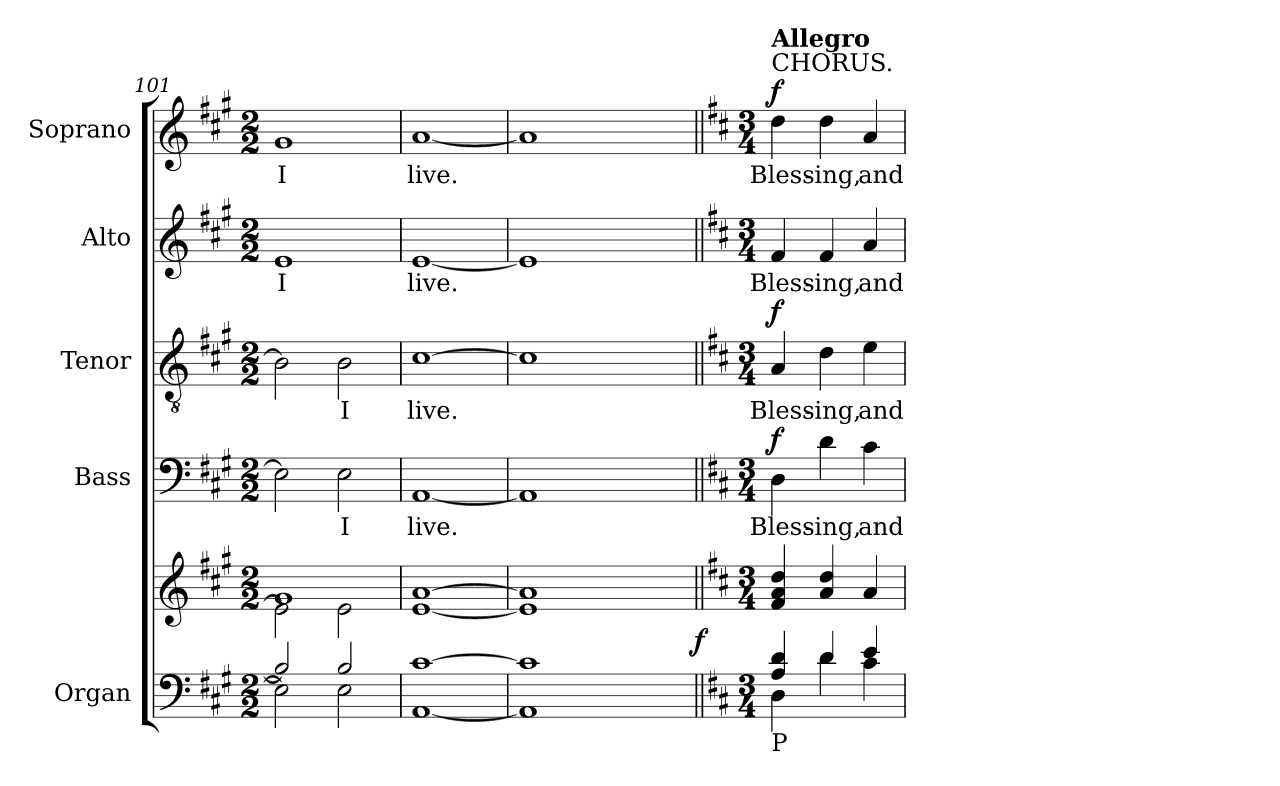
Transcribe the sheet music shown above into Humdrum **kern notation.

**kern	**kern	**dynam	**kern	**text	**dynam	**kern	**text	**dynam	**kern	**text	**kern	**text	**dynam
*part5	*part5	*part5	*part4	*part4	*part4	*part3	*part3	*part3	*part2	*part2	*part1	*part1	*part1
*staff6	*staff5	*staff5/6	*staff4	*staff4	*staff4	*staff3	*staff3	*staff3	*staff2	*staff2	*staff1	*staff1	*staff1
*I"Organ	*	*	*I"Bass	*	*	*I"Tenor	*	*	*I"Alto	*	*I"Soprano	*	*
*I'Org.	*	*	*I'B.	*	*	*I'T.	*	*	*I'A.	*	*I'S.	*	*
*clefF4	*clefG2	*	*clefF4	*	*	*clefGv2	*	*	*clefG2	*	*clefG2	*	*
*	*	*	*	*	*	*ITrd7c12	*	*	*	*	*	*	*
*k[f#c#g#]	*k[f#c#g#]	*	*k[f#c#g#]	*	*	*k[f#c#g#]	*	*	*k[f#c#g#]	*	*k[f#c#g#]	*	*
*A:	*A:	*	*A:	*	*	*A:	*	*	*A:	*	*A:	*	*
*M2/2	*M2/2	*	*M2/2	*	*	*M2/2	*	*	*M2/2	*	*M2/2	*	*
=101	=101	=101	=101	=101	=101	=101	=101	=101	=101	=101	=101	=101	=101
*^	*^	*	*	*	*	*	*	*	*	*	*	*	*
!	!	!	!	!	!	!	!	!	!	!	!	!LO:LY:b:color=#000000	!	!	!
!	!	!	!	!	!	!	!	!	!	!	!	!	!	!LO:LY:b:color=#000000	!
2Bi/]	2Ei\]	1g#i	2ei\]	.	2Ei\]	.	.	2BBi\]	.	.	1ei	I	1g#i	I	.
!	!	!	!	!	!	!LO:LY:b:color=#000000	!	!	!	!	!	!	!	!	!
!	!	!	!	!	!	!	!	!	!LO:LY:b:color=#000000	!	!	!	!	!	!
2Bi/	2Ei\	.	2ei\	.	2Ei\	I	.	2BBi\	I	.	.	.	.	.	.
*v	*v	*	*	*	*	*	*	*	*	*	*	*	*	*	*
*	*v	*v	*	*	*	*	*	*	*	*	*	*	*	*
=102	=102	=102	=102	=102	=102	=102	=102	=102	=102	=102	=102	=102	=102
*^	*^	*	*	*	*	*	*	*	*	*	*	*	*
!	!	!	!	!	!	!LO:LY:b:color=#000000	!	!	!	!	!	!	!	!	!
*v	*v	*	*	*	*	*	*	*	*	*	*	*	*	*	*
*	*v	*v	*	*	*	*	*	*	*	*	*	*	*	*
*^	*^	*	*	*	*	*	*	*	*	*	*	*	*
!	!	!	!	!	!	!	!	!	!LO:LY:b:color=#000000	!	!	!	!	!	!
*v	*v	*	*	*	*	*	*	*	*	*	*	*	*	*	*
*	*v	*v	*	*	*	*	*	*	*	*	*	*	*	*
*^	*^	*	*	*	*	*	*	*	*	*	*	*	*
!	!	!	!	!	!	!	!	!	!	!	!	!LO:LY:b:color=#000000	!	!	!
*v	*v	*	*	*	*	*	*	*	*	*	*	*	*	*	*
*	*v	*v	*	*	*	*	*	*	*	*	*	*	*	*
*^	*^	*	*	*	*	*	*	*	*	*	*	*	*
!	!	!	!	!	!	!	!	!	!	!	!	!	!	!LO:LY:b:color=#000000	!
*v	*v	*	*	*	*	*	*	*	*	*	*	*	*	*	*
*	*v	*v	*	*	*	*	*	*	*	*	*	*	*	*
[<1AAi [>1c#i	[<1ei [>1ai	.	[<1AAi	live.	.	[>1C#i	live.	.	[<1ei	live.	[<1ai	live.	.
=103	=103	=103	=103	=103	=103	=103	=103	=103	=103	=103	=103	=103	=103
*	*^	*	*	*	*	*	*	*	*	*	*	*	*
1AAi] 1c#i]	1ei] 1ai]	2ryy	.	1AAi]	.	.	1C#i]	.	.	1ei]	.	1ai]	.	.
.	.	4ryy	.	.	.	.	.	.	.	.	.	.	.	.
.	.	8ryy	.	.	.	.	.	.	.	.	.	.	.	.
.	.	16ryy	.	.	.	.	.	.	.	.	.	.	.	.
.	.	32ryy	.	.	.	.	.	.	.	.	.	.	.	.
.	.	64ryy	.	.	.	.	.	.	.	.	.	.	.	.
.	.	128...ryy	.	.	.	.	.	.	.	.	.	.	.	.
.	.	1024ryy	f	.	.	.	.	.	.	.	.	.	.	.
*	*v	*v	*	*	*	*	*	*	*	*	*	*	*	*
=104||	=104||	=104||	=104||	=104||	=104||	=104||	=104||	=104||	=104||	=104||	=104||	=104||	=104||
*k[f#c#]	*k[f#c#]	*	*k[f#c#]	*	*	*k[f#c#]	*	*	*k[f#c#]	*	*k[f#c#]	*	*
*D:	*D:	*	*D:	*	*	*D:	*	*	*D:	*	*D:	*	*
*M3/4	*M3/4	*	*M3/4	*	*	*M3/4	*	*	*M3/4	*	*M3/4	*	*
*^	*	*	*	*	*	*	*	*	*	*	*	*	*
*	*	*^	*	*	*	*	*	*	*	*	*	*	*	*
!	!	!	!	!	!	!LO:LY:b:color=#000000	!	!	!	!	!	!	!	!	!
*	*	*v	*v	*	*	*	*	*	*	*	*	*	*	*	*
*	*	*^	*	*	*	*	*	*	*	*	*	*	*	*
!	!	!	!	!	!	!	!	!	!LO:LY:b:color=#000000	!	!	!	!	!	!
*	*	*v	*v	*	*	*	*	*	*	*	*	*	*	*	*
*	*	*^	*	*	*	*	*	*	*	*	*	*	*	*
!	!	!	!	!	!	!	!	!	!	!	!	!LO:LY:b:color=#000000	!	!	!
*	*	*v	*v	*	*	*	*	*	*	*	*	*	*	*	*
*v	*v	*	*	*	*	*	*	*	*	*	*	*	*	*
*	*MM120	*	*	*	*	*	*	*	*	*	*MM120	*	*
*^	*^	*	*	*	*	*	*	*	*	*	*	*	*
!	!	!	!	!	!	!	!	!	!	!	!	!	!LO:TX:a:t=CHORUS.	!	!
!	!	!	!	!	!	!	!	!	!	!	!	!	!LO:TX:a:B:t=Allegro	!	!
!	!	!LO:TX:b:i:t=(Organ.)	!	!	!	!	!	!	!	!	!	!	!	!	!
!	!	!LO:TX:a:B:t=Allegro	!	!	!	!	!	!	!	!	!	!	!	!	!
!LO:TX:b:t=P	!	!	!	!	!	!	!	!	!	!	!	!	!	!	!
!	!	!	!	!	!	!	!	!	!	!	!	!	!	!LO:LY:b:color=#000000	!
*	*	*v	*v	*	*	*	*	*	*	*	*	*	*	*	*
4Ai/ 4di	4Di\	4f#i/ 4ai 4ddi	.	4Di\	Bless-	f	4AAi/	Bless-	f	4f#i/	Bless-	4ddi\	Bless-	f
!	!	!	!	!	!LO:LY:b:color=#000000	!	!	!	!	!	!	!	!	!
!	!	!	!	!	!	!	!	!LO:LY:b:color=#000000	!	!	!	!	!	!
!	!	!	!	!	!	!	!	!	!	!	!LO:LY:b:color=#000000	!	!	!
!	!	!	!	!	!	!	!	!	!	!	!	!	!LO:LY:b:color=#000000	!
4di/	4di\	4ai/ 4ddi	.	4di\	-ing,	.	4Di\	-ing,	.	4f#i/	-ing,	4ddi\	-ing,	.
!	!	!	!	!	!LO:LY:b:color=#000000	!	!	!	!	!	!	!	!	!
!	!	!	!	!	!	!	!	!LO:LY:b:color=#000000	!	!	!	!	!	!
!	!	!	!	!	!	!	!	!	!	!	!LO:LY:b:color=#000000	!	!	!
*	*	*MM120	*	*	*	*	*	*	*	*	*	*MM120	*	*
!	!	!	!	!	!	!	!	!	!	!	!	!	!LO:LY:b:color=#000000	!
4ei/	4c#i\	4ai/	.	4c#i\	and	.	4Ei\	and	.	4ai/	and	4ai/	and	.
*v	*v	*	*	*	*	*	*	*	*	*	*	*	*	*
=	=	=	=	=	=	=	=	=	=	=	=	=	=
*-	*-	*-	*-	*-	*-	*-	*-	*-	*-	*-	*-	*-	*-
